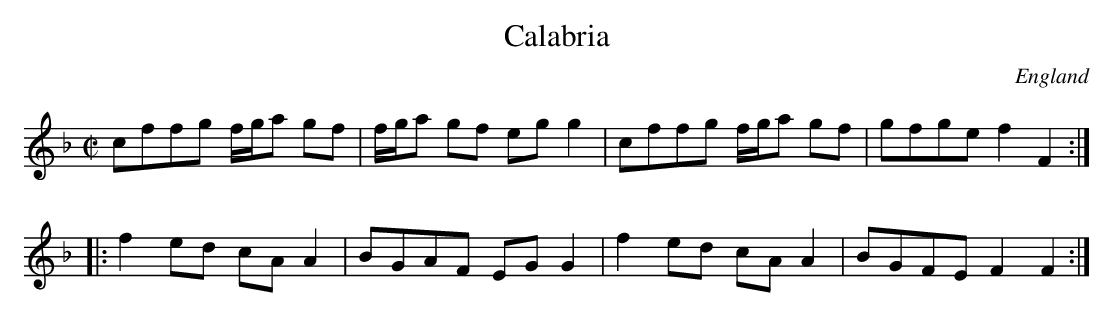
X:1
T:Calabria
L:1/8
M:C|
O:England
K:F major
cffg f/g/a gf | f/g/a gf egg2 | cffg f/g/a gf | gfge f2F2 ::
f2ed cAA2     | BGAF     EGG2 | f2ed cAA2     | BGFE F2F2 :|
